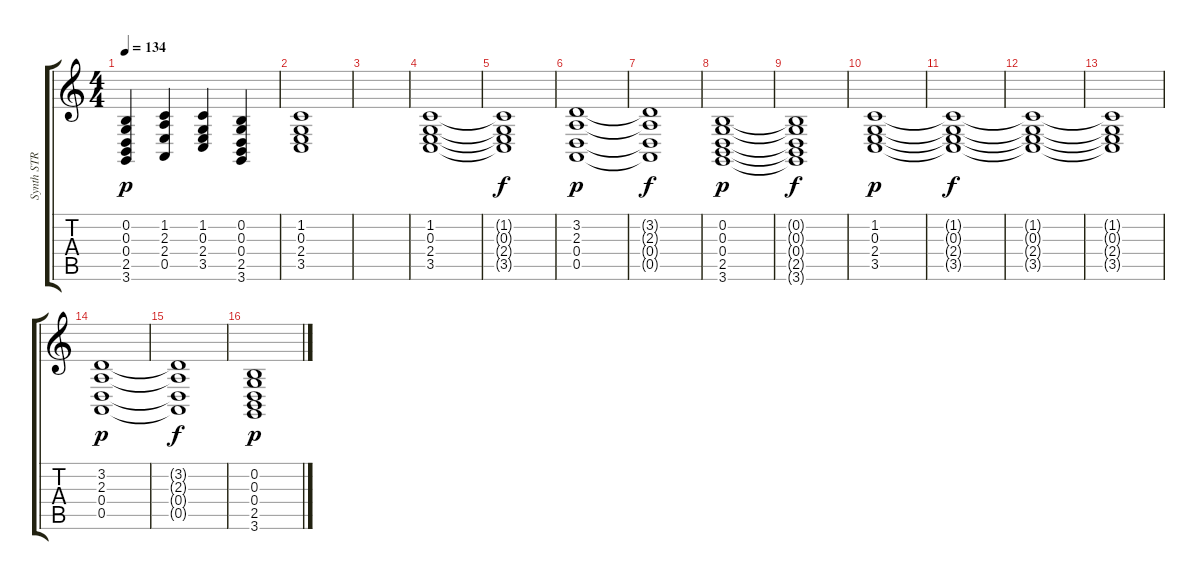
\track ("Synth STR" "Synth STR") {instrument stringensemble1}
\staff {score tabs}
\tuning (E4 B3 G3 D3 A2 E2) {hide}
\ts (4 4)
\tempo 134
\clef g2
\ks c
(0.2 0.3 0.4 2.5 3.6).4{dy p} (1.2 2.3 2.4 0.5).4 (1.2 0.3 2.4 3.5).4 (0.2 0.3 0.4 2.5 3.6).4 |
(1.2 0.3 2.4 3.5).1 |
|
(1.2 0.3 2.4 3.5).1 |
(1.2{t} 0.3{t} 2.4{t} 3.5{t}).1{dy f} |
(3.2 2.3 0.4 0.5).1{dy p} |
(3.2{t} 2.3{t} 0.4{t} 0.5{t}).1{dy f} |
(0.2 0.3 0.4 2.5 3.6).1{dy p} |
(0.2{t} 0.3{t} 0.4{t} 2.5{t} 3.6{t}).1{dy f} |
(1.2 0.3 2.4 3.5).1{dy p} |
(1.2{t} 0.3{t} 2.4{t} 3.5{t}).1{dy f} |
(1.2{t} 0.3{t} 2.4{t} 3.5{t}).1 |
(1.2{t} 0.3{t} 2.4{t} 3.5{t}).1 |
(3.2 2.3 0.4 0.5).1{dy p} |
(3.2{t} 2.3{t} 0.4{t} 0.5{t}).1{dy f} |
(0.2 0.3 0.4 2.5 3.6).1{dy p}
